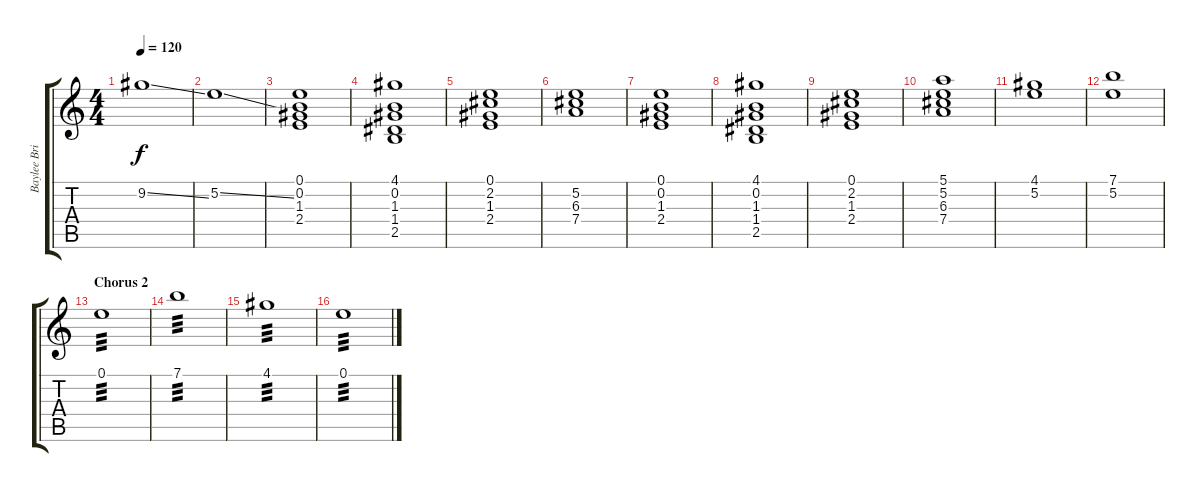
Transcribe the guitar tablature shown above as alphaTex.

\track ("Baylee Bridge Distorted" "Baylee Bri") {instrument distortionguitar}
\staff {score tabs}
\tuning (E4 B3 G3 D3 A2 E2) {hide}
\ts (4 4)
\tempo 120
\clef g2
\ks c
9.2{ss}.1{dy f} |
5.2{ss}.1 |
(0.1 0.2 1.3 2.4).1 |
(4.1 0.2 1.3 1.4 2.5).1 |
(0.1 2.2 1.3 2.4).1 |
(5.2 6.3 7.4).1 |
(0.1 0.2 1.3 2.4).1 |
(4.1 0.2 1.3 1.4 2.5).1 |
(0.1 2.2 1.3 2.4).1 |
(5.1 5.2 6.3 7.4).1 |
(4.1 5.2).1 |
(7.1 5.2).1 |
\section ("" "Chorus 2")
0.1.1{tp 3} |
7.1.1{tp 3} |
4.1.1{tp 3} |
0.1.1{tp 3}
